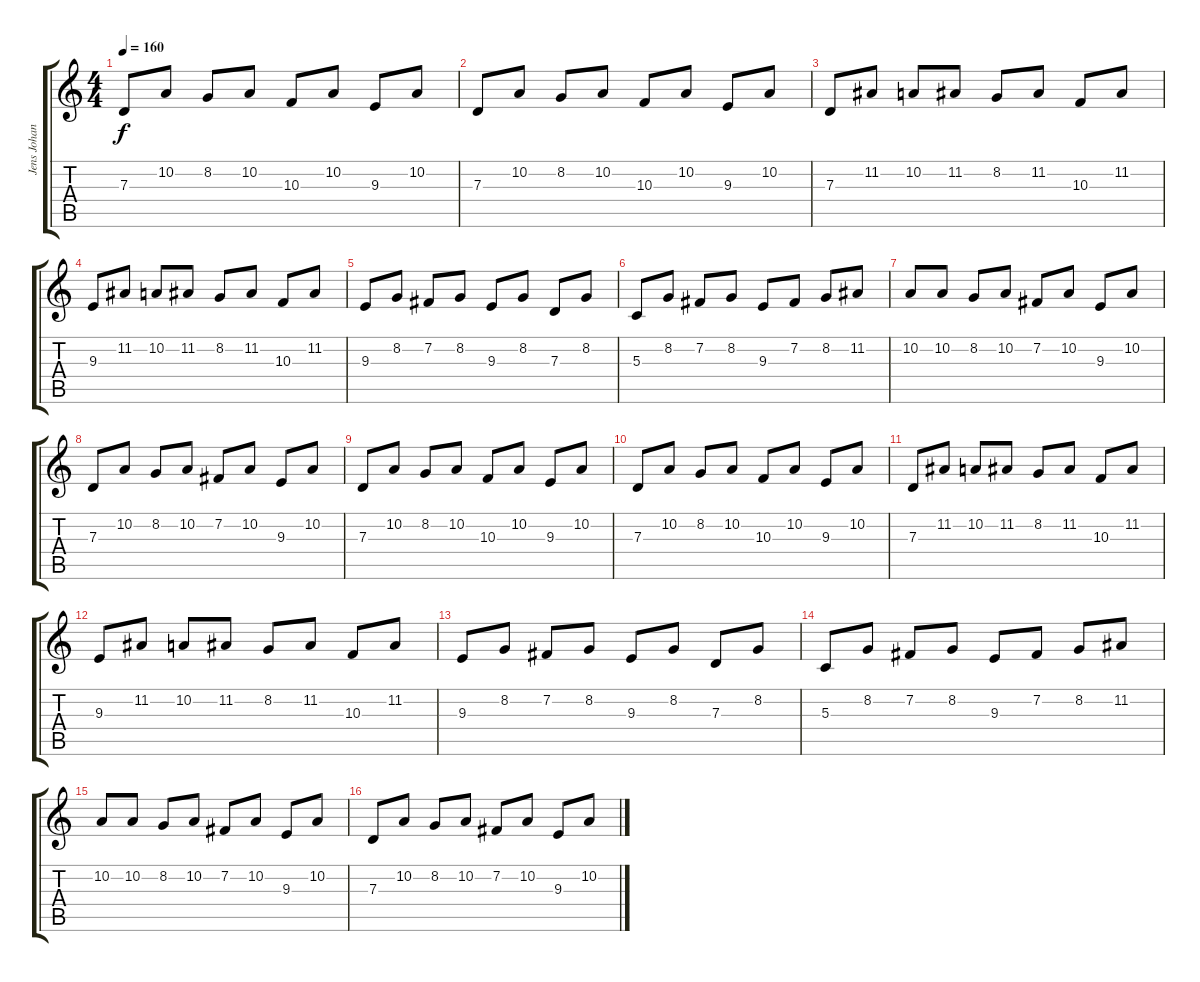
\track ("Jens Johansson (Keyboard 2)" "Jens Johan") {instrument clavinet}
\staff {score tabs}
\tuning (E4 B3 G3 D3 A2 E2) {hide}
\ts (4 4)
\tempo 160
\clef g2
\ks c
7.3.8{dy f} 10.2.8 8.2.8 10.2.8 10.3.8 10.2.8 9.3.8 10.2.8 |
7.3.8 10.2.8 8.2.8 10.2.8 10.3.8 10.2.8 9.3.8 10.2.8 |
7.3.8 11.2.8 10.2.8 11.2.8 8.2.8 11.2.8 10.3.8 11.2.8 |
9.3.8 11.2.8 10.2.8 11.2.8 8.2.8 11.2.8 10.3.8 11.2.8 |
9.3.8 8.2.8 7.2.8 8.2.8 9.3.8 8.2.8 7.3.8 8.2.8 |
5.3.8 8.2.8 7.2.8 8.2.8 9.3.8 7.2.8 8.2.8 11.2.8 |
10.2.8 10.2.8 8.2.8 10.2.8 7.2.8 10.2.8 9.3.8 10.2.8 |
7.3.8 10.2.8 8.2.8 10.2.8 7.2.8 10.2.8 9.3.8 10.2.8 |
7.3.8 10.2.8 8.2.8 10.2.8 10.3.8 10.2.8 9.3.8 10.2.8 |
7.3.8 10.2.8 8.2.8 10.2.8 10.3.8 10.2.8 9.3.8 10.2.8 |
7.3.8 11.2.8 10.2.8 11.2.8 8.2.8 11.2.8 10.3.8 11.2.8 |
9.3.8 11.2.8 10.2.8 11.2.8 8.2.8 11.2.8 10.3.8 11.2.8 |
9.3.8 8.2.8 7.2.8 8.2.8 9.3.8 8.2.8 7.3.8 8.2.8 |
5.3.8 8.2.8 7.2.8 8.2.8 9.3.8 7.2.8 8.2.8 11.2.8 |
10.2.8 10.2.8 8.2.8 10.2.8 7.2.8 10.2.8 9.3.8 10.2.8 |
7.3.8 10.2.8 8.2.8 10.2.8 7.2.8 10.2.8 9.3.8 10.2.8
